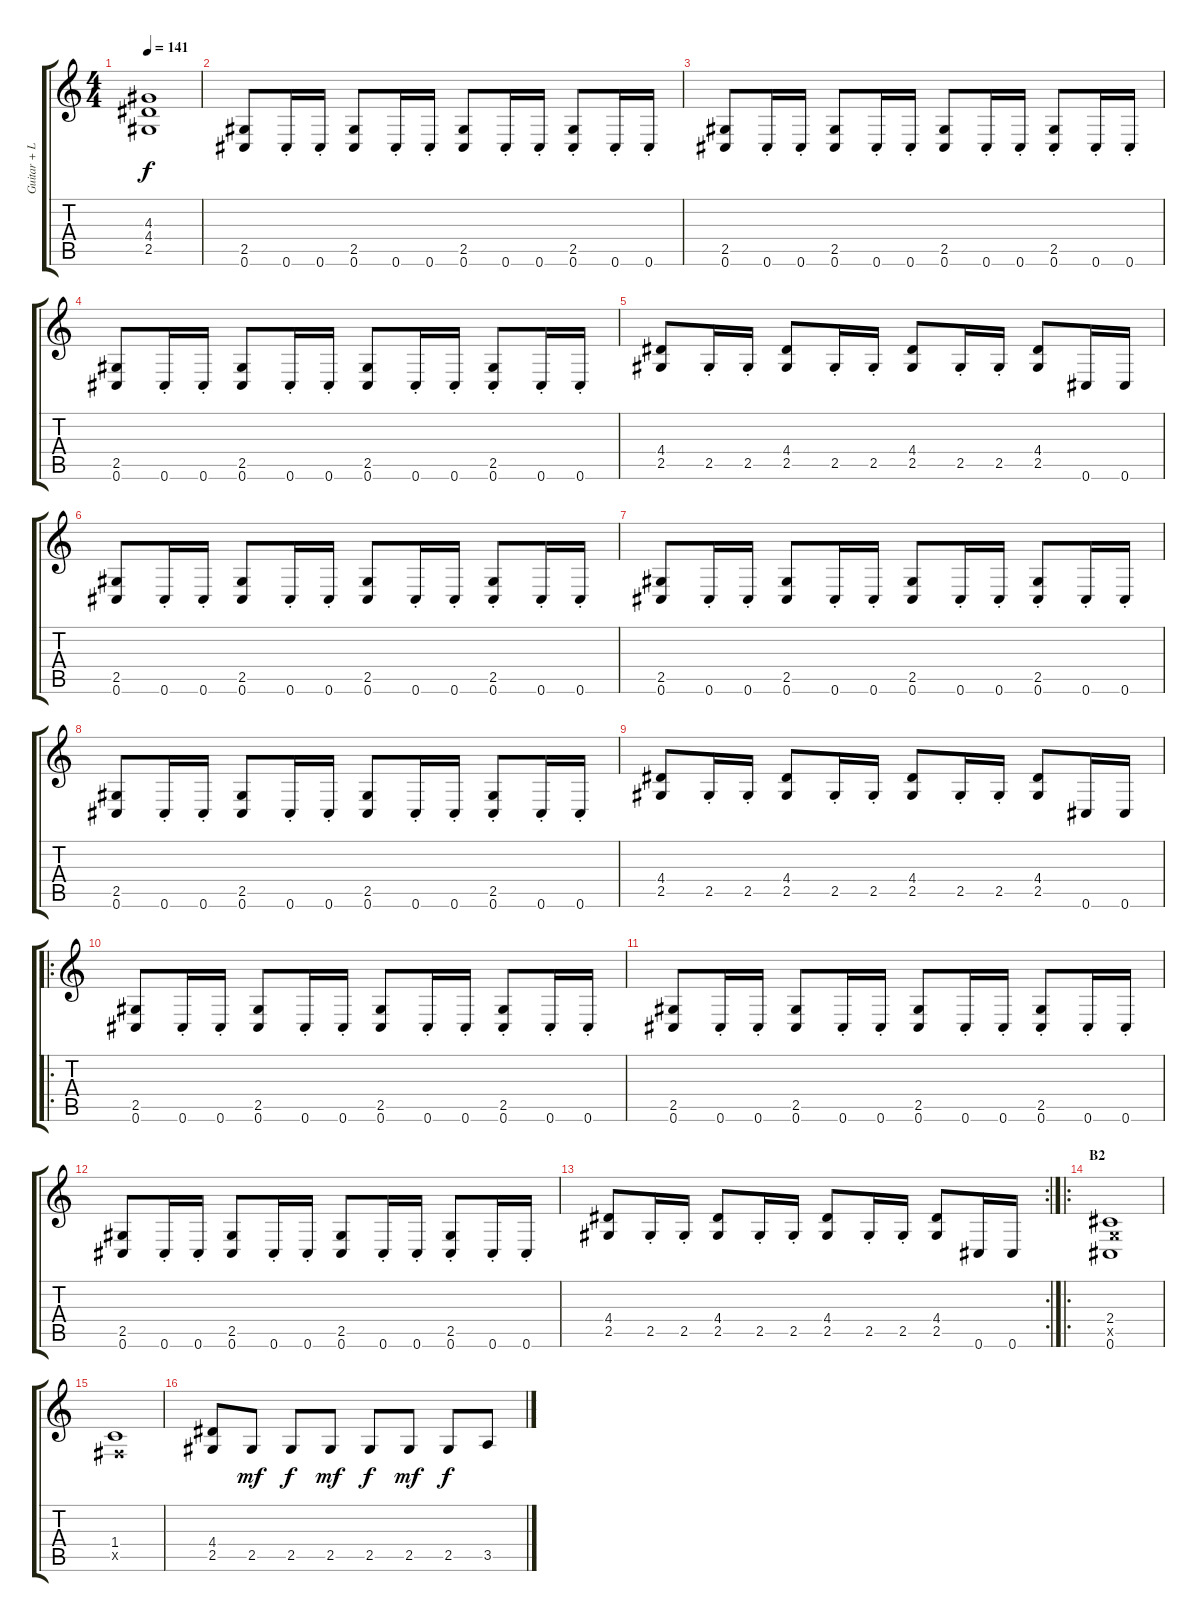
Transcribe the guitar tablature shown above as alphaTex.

\track ("Guitar + Lead" "Guitar + L") {instrument overdrivenguitar}
\staff {score tabs}
\tuning (Db4 Ab3 E3 B2 Gb2 Db2) {hide}
\ts (4 4)
\tempo 141
\clef g2
\ks c
(4.3{t} 4.4{t} 2.5{t}).1{dy f} |
(2.5 0.6).8 0.6{st}.16 0.6{st}.16 (2.5 0.6).8 0.6{st}.16 0.6{st}.16 (2.5 0.6).8 0.6{st}.16 0.6{st}.16 (2.5 0.6{st}).8 0.6{st}.16 0.6{st}.16 |
(2.5 0.6).8 0.6{st}.16 0.6{st}.16 (2.5 0.6).8 0.6{st}.16 0.6{st}.16 (2.5 0.6).8 0.6{st}.16 0.6{st}.16 (2.5 0.6{st}).8 0.6{st}.16 0.6{st}.16 |
(2.5 0.6).8 0.6{st}.16 0.6{st}.16 (2.5 0.6).8 0.6{st}.16 0.6{st}.16 (2.5 0.6).8 0.6{st}.16 0.6{st}.16 (2.5 0.6{st}).8 0.6{st}.16 0.6{st}.16 |
(4.4 2.5).8 2.5{st}.16 2.5{st}.16 (4.4 2.5).8 2.5{st}.16 2.5{st}.16 (4.4 2.5).8 2.5{st}.16 2.5{st}.16 (4.4 2.5).8 0.6.16 0.6.16 |
(2.5 0.6).8 0.6{st}.16 0.6{st}.16 (2.5 0.6).8 0.6{st}.16 0.6{st}.16 (2.5 0.6).8 0.6{st}.16 0.6{st}.16 (2.5 0.6{st}).8 0.6{st}.16 0.6{st}.16 |
(2.5 0.6).8 0.6{st}.16 0.6{st}.16 (2.5 0.6).8 0.6{st}.16 0.6{st}.16 (2.5 0.6).8 0.6{st}.16 0.6{st}.16 (2.5 0.6{st}).8 0.6{st}.16 0.6{st}.16 |
(2.5 0.6).8 0.6{st}.16 0.6{st}.16 (2.5 0.6).8 0.6{st}.16 0.6{st}.16 (2.5 0.6).8 0.6{st}.16 0.6{st}.16 (2.5 0.6{st}).8 0.6{st}.16 0.6{st}.16 |
(4.4 2.5).8 2.5{st}.16 2.5{st}.16 (4.4 2.5).8 2.5{st}.16 2.5{st}.16 (4.4 2.5).8 2.5{st}.16 2.5{st}.16 (4.4 2.5).8 0.6.16 0.6.16 |
\ro
(2.5 0.6).8 0.6{st}.16 0.6{st}.16 (2.5 0.6).8 0.6{st}.16 0.6{st}.16 (2.5 0.6).8 0.6{st}.16 0.6{st}.16 (2.5 0.6{st}).8 0.6{st}.16 0.6{st}.16 |
(2.5 0.6).8 0.6{st}.16 0.6{st}.16 (2.5 0.6).8 0.6{st}.16 0.6{st}.16 (2.5 0.6).8 0.6{st}.16 0.6{st}.16 (2.5 0.6{st}).8 0.6{st}.16 0.6{st}.16 |
(2.5 0.6).8 0.6{st}.16 0.6{st}.16 (2.5 0.6).8 0.6{st}.16 0.6{st}.16 (2.5 0.6).8 0.6{st}.16 0.6{st}.16 (2.5 0.6{st}).8 0.6{st}.16 0.6{st}.16 |
\rc 2
(4.4 2.5).8 2.5{st}.16 2.5{st}.16 (4.4 2.5).8 2.5{st}.16 2.5{st}.16 (4.4 2.5).8 2.5{st}.16 2.5{st}.16 (4.4 2.5).8 0.6.16 0.6.16 |
\ro
\section ("" "B2")
(2.4 1.5{x} 0.6).1 |
(1.4 0.5{x}).1 |
(4.4 2.5).8 2.5.8{dy mf} 2.5.8{dy f} 2.5.8{dy mf} 2.5.8{dy f} 2.5.8{dy mf} 2.5.8{dy f} 3.5.8
